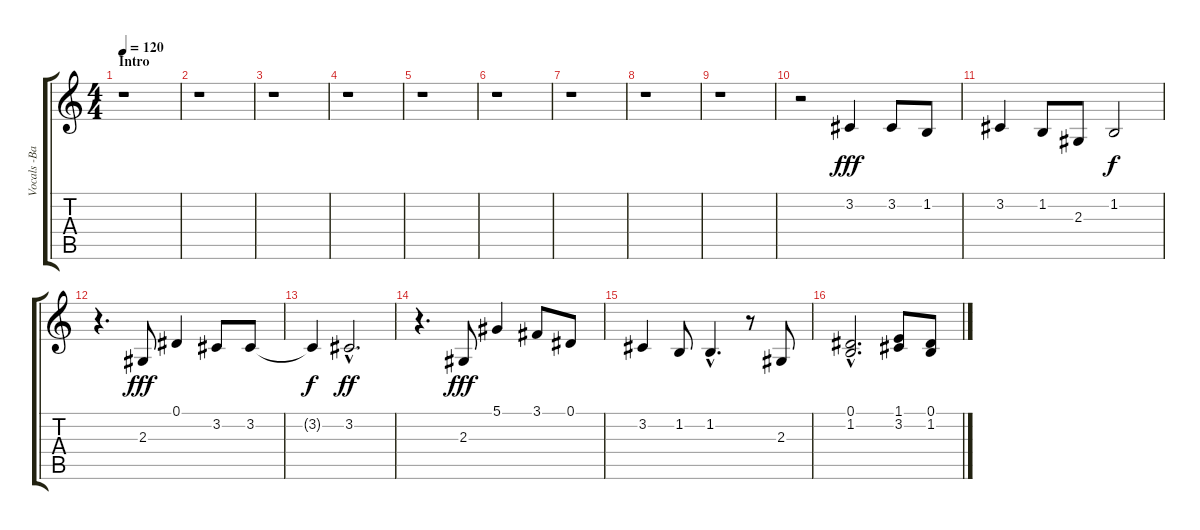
\track ("Vocals -Backing Vocals" "Vocals -Ba") {instrument altosax}
\staff {score tabs}
\tuning (Eb4 Bb3 Gb3 Db3 Ab2 Eb2) {hide}
\ts (4 4)
\section ("" "Intro")
\tempo 120
\clef g2
\ks c
r.1{dy fff instrument altosax} |
r.1 |
r.1 |
r.1 |
r.1 |
r.1 |
r.1 |
r.1 |
r.1 |
\section ("" "")
r.2 3.2.4 3.2.8 1.2.8 |
3.2.4 1.2.8 2.3.8 1.2.2{dy f} |
r.4{d} 2.3.8{dy fff} 0.1.4 3.2.8 3.2.8 |
3.2{t}.4{dy f} 3.2{hac}.2{d dy ff} |
r.4{d} 2.3.8{dy fff} 5.1.4 3.1.8 0.1.8 |
3.2.4 1.2.8 1.2{hac}.4{d} r.8 2.3.8 |
(0.1{hac} 1.2{hac}).2{d} (1.1 3.2).8 (0.1 1.2).8
